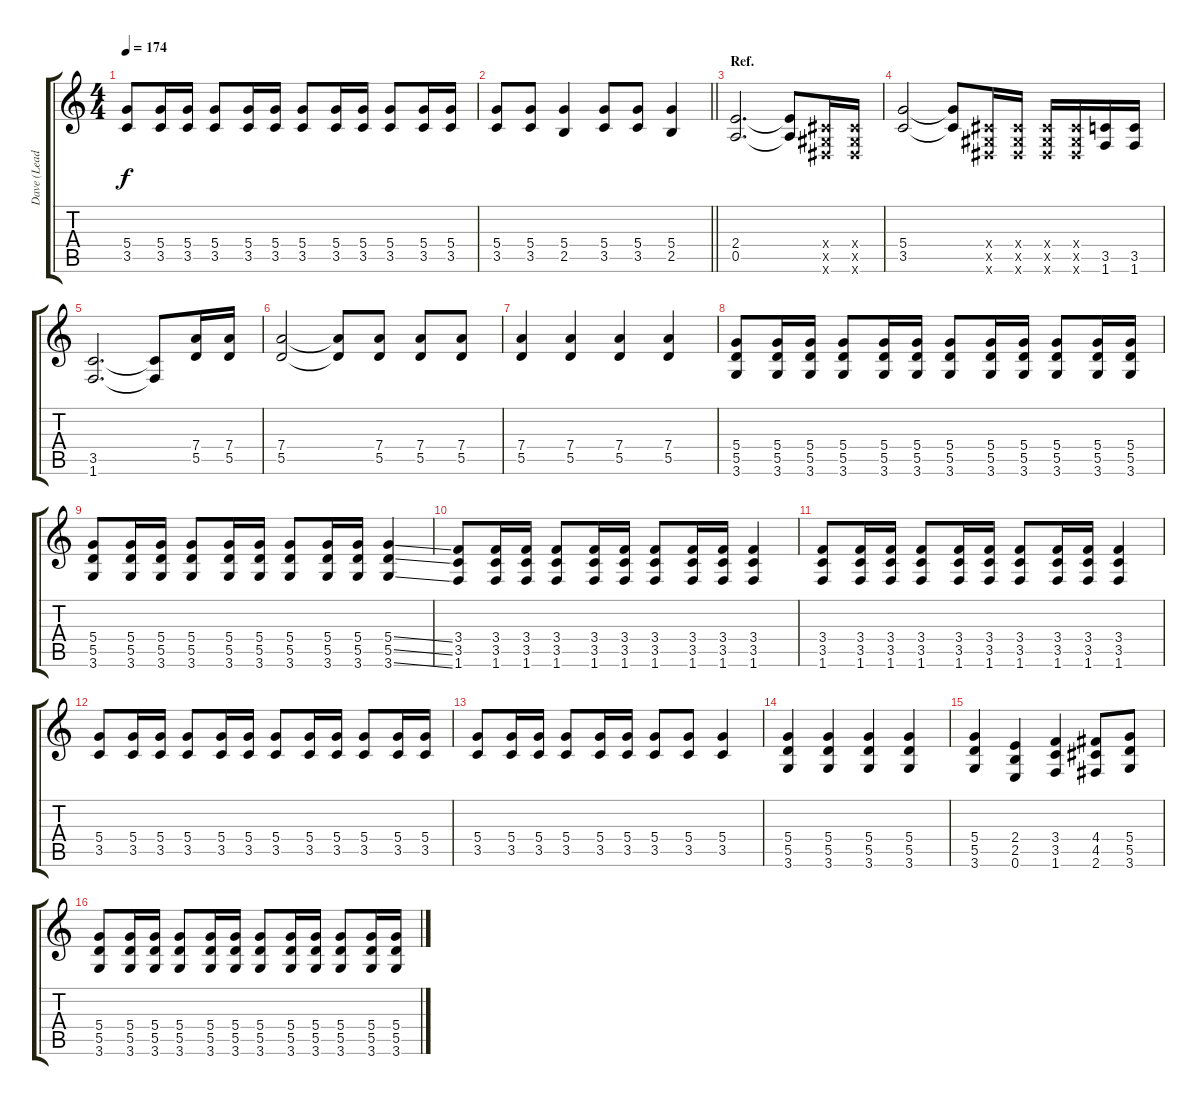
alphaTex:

\track ("Dave (Lead Guitar)" "Dave (Lead") {instrument distortionguitar}
\staff {score tabs}
\tuning (E4 B3 G3 D3 A2 E2) {hide}
\ts (4 4)
\tempo 174
\clef g2
\ks c
(5.4 3.5).8{dy f} (5.4 3.5).16 (5.4 3.5).16 (5.4 3.5).8 (5.4 3.5).16 (5.4 3.5).16 (5.4 3.5).8 (5.4 3.5).16 (5.4 3.5).16 (5.4 3.5).8 (5.4 3.5).16 (5.4 3.5).16 |
\barLineRight lightlight
(5.4 3.5).8 (5.4 3.5).8 (5.4 2.5).4 (5.4 3.5).8 (5.4 3.5).8 (5.4 2.5).4 |
\section ("" "Ref.")
(2.4 0.5).2{d} (2.4{t} 0.5{t}).8 (-1.4{x} -1.5{x} -1.6{x}).16 (-1.4{x} -1.5{x} -1.6{x}).16 |
(5.4 3.5).2 (5.4{t} 3.5{t}).8 (-1.4{x} -1.5{x} -1.6{x}).16 (-1.4{x} -1.5{x} -1.6{x}).16 (-1.4{x} -1.5{x} -1.6{x}).16 (-1.4{x} -1.5{x} -1.6{x}).16 (3.5 1.6).16 (3.5 1.6).16 |
(3.5 1.6).2{d} (3.5{t} 1.6{t}).8 (7.4 5.5).16 (7.4 5.5).16 |
(7.4 5.5).2 (7.4{t} 5.5{t}).8 (7.4 5.5).8 (7.4 5.5).8 (7.4 5.5).8 |
(7.4 5.5).4 (7.4 5.5).4 (7.4 5.5).4 (7.4 5.5).4 |
(5.4 5.5 3.6).8 (5.4 5.5 3.6).16 (5.4 5.5 3.6).16 (5.4 5.5 3.6).8 (5.4 5.5 3.6).16 (5.4 5.5 3.6).16 (5.4 5.5 3.6).8 (5.4 5.5 3.6).16 (5.4 5.5 3.6).16 (5.4 5.5 3.6).8 (5.4 5.5 3.6).16 (5.4 5.5 3.6).16 |
(5.4 5.5 3.6).8 (5.4 5.5 3.6).16 (5.4 5.5 3.6).16 (5.4 5.5 3.6).8 (5.4 5.5 3.6).16 (5.4 5.5 3.6).16 (5.4 5.5 3.6).8 (5.4 5.5 3.6).16 (5.4 5.5 3.6).16 (5.4{ss} 5.5{ss} 3.6{ss}).4 |
(3.4 3.5 1.6).8 (3.4 3.5 1.6).16 (3.4 3.5 1.6).16 (3.4 3.5 1.6).8 (3.4 3.5 1.6).16 (3.4 3.5 1.6).16 (3.4 3.5 1.6).8 (3.4 3.5 1.6).16 (3.4 3.5 1.6).16 (3.4 3.5 1.6).4 |
(3.4 3.5 1.6).8 (3.4 3.5 1.6).16 (3.4 3.5 1.6).16 (3.4 3.5 1.6).8 (3.4 3.5 1.6).16 (3.4 3.5 1.6).16 (3.4 3.5 1.6).8 (3.4 3.5 1.6).16 (3.4 3.5 1.6).16 (3.4 3.5 1.6).4 |
(5.4 3.5).8 (5.4 3.5).16 (5.4 3.5).16 (5.4 3.5).8 (5.4 3.5).16 (5.4 3.5).16 (5.4 3.5).8 (5.4 3.5).16 (5.4 3.5).16 (5.4 3.5).8 (5.4 3.5).16 (5.4 3.5).16 |
(5.4 3.5).8 (5.4 3.5).16 (5.4 3.5).16 (5.4 3.5).8 (5.4 3.5).16 (5.4 3.5).16 (5.4 3.5).8 (5.4 3.5).8 (5.4 3.5).4 |
(5.4 5.5 3.6).4 (5.4 5.5 3.6).4 (5.4 5.5 3.6).4 (5.4 5.5 3.6).4 |
(5.4 5.5 3.6).4 (2.4 2.5 0.6).4 (3.4 3.5 1.6).4 (4.4 4.5 2.6).8 (5.4 5.5 3.6).8 |
(5.4 5.5 3.6).8 (5.4 5.5 3.6).16 (5.4 5.5 3.6).16 (5.4 5.5 3.6).8 (5.4 5.5 3.6).16 (5.4 5.5 3.6).16 (5.4 5.5 3.6).8 (5.4 5.5 3.6).16 (5.4 5.5 3.6).16 (5.4 5.5 3.6).8 (5.4 5.5 3.6).16 (5.4 5.5 3.6).16
